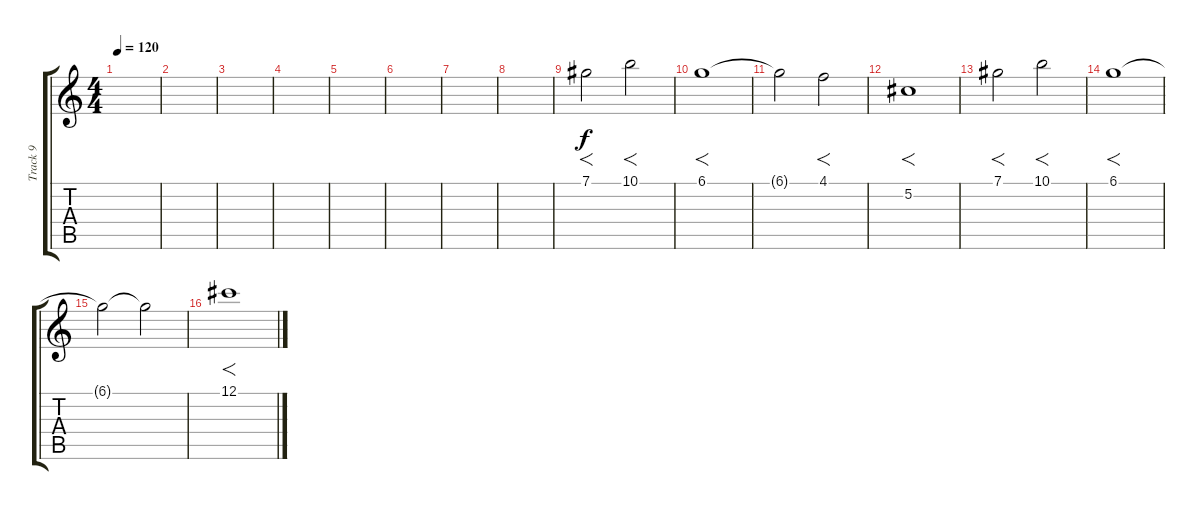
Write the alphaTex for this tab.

\track ("Track 9" "Track 9") {instrument electricguitarjazz}
\staff {score tabs}
\tuning (Db4 Ab3 E3 B2 Gb2 Db2) {hide}
\ts (4 4)
\tempo 120
\clef g2
\ks c
|
|
|
|
|
|
|
|
7.1.2{f} 10.1.2{f} |
6.1.1{f} |
6.1{t}.2 4.1.2{f} |
5.2.1{f} |
7.1.2{f} 10.1.2{f} |
6.1.1{f} |
6.1{t}.2 6.1{t}.2 |
12.1.1{f}
